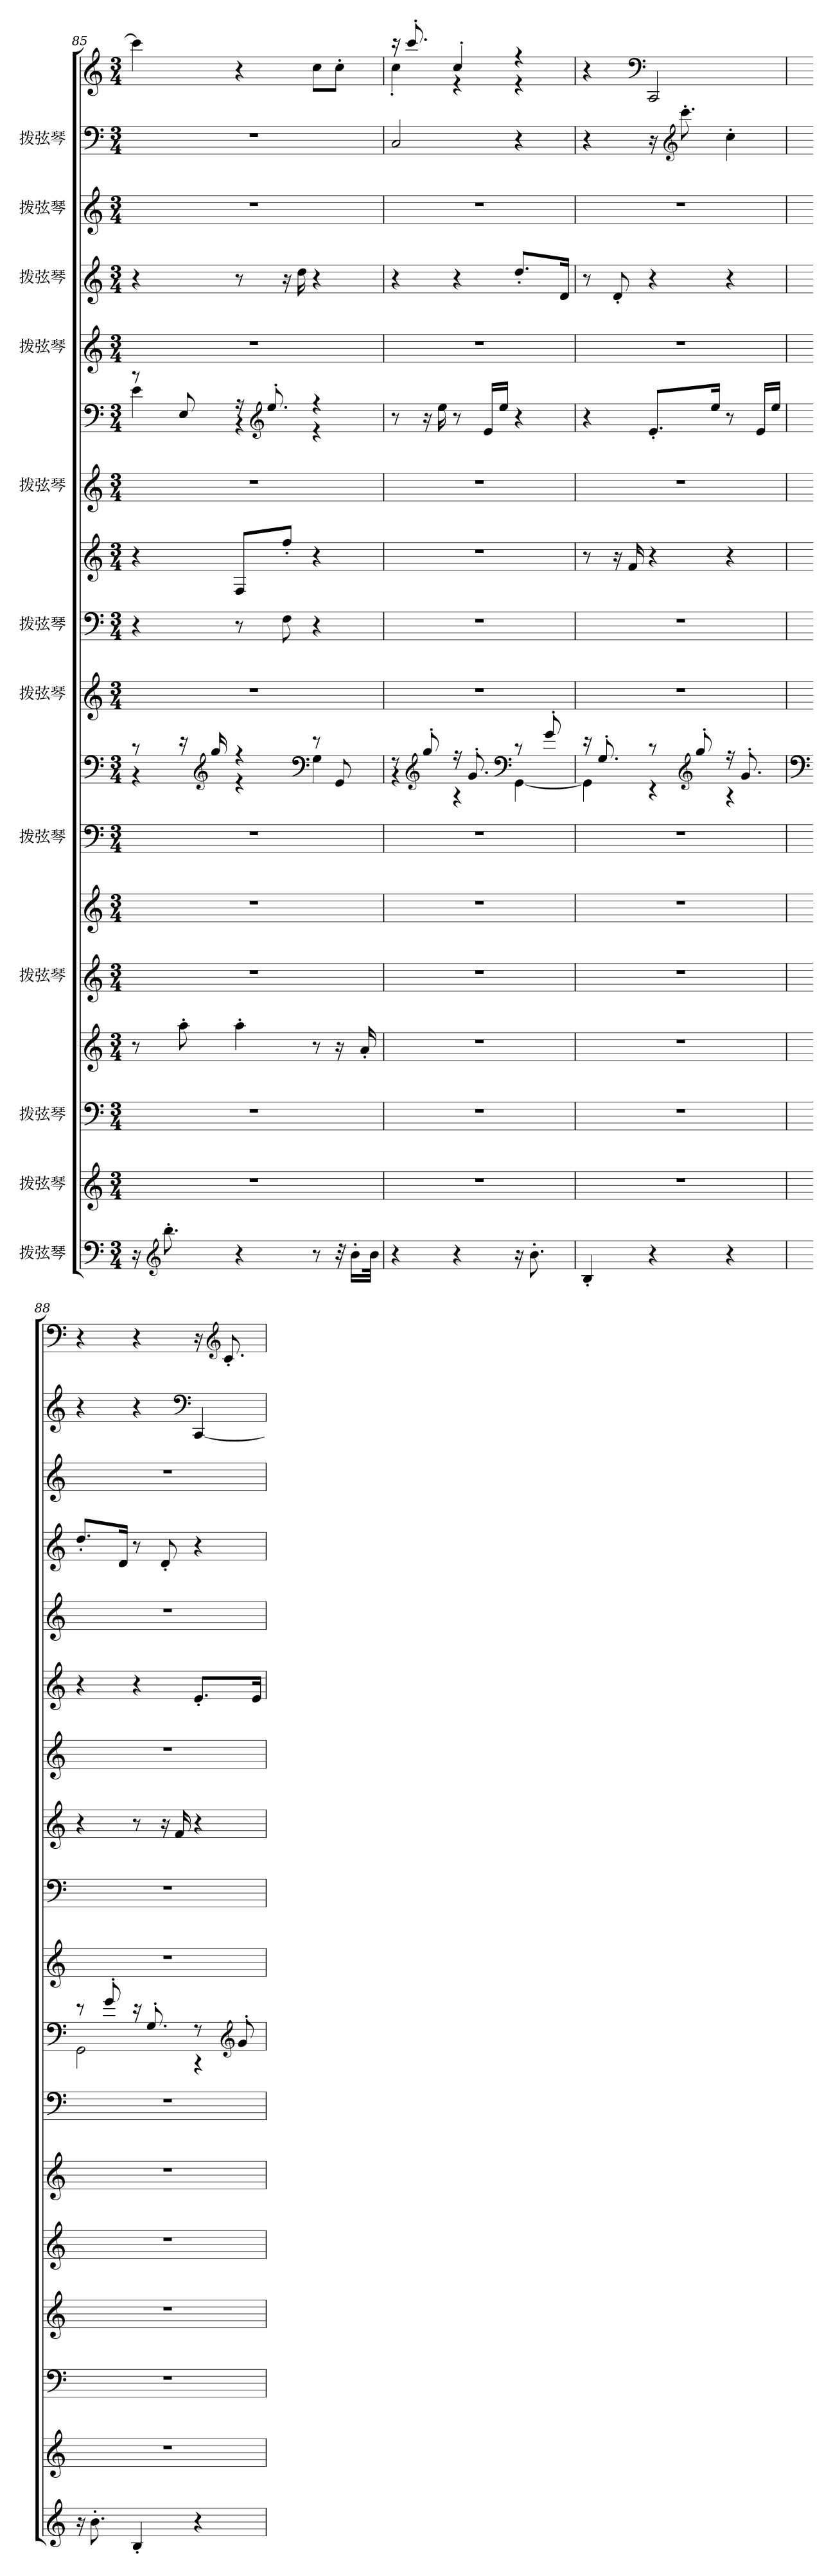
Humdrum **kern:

**kern	**kern	**kern	**kern	**kern	**kern	**kern	**kern	**kern	**kern	**kern	**kern	**kern	**kern	**kern	**kern	**kern	**kern
*part12	*part11	*part10	*part10	*part9	*part9	*part8	*part8	*part7	*part6	*part6	*part5	*part5	*part4	*part3	*part2	*part1	*part1
*staff18	*staff17	*staff16	*staff15	*staff14	*staff13	*staff12	*staff11	*staff10	*staff9	*staff8	*staff7	*staff6	*staff5	*staff4	*staff3	*staff2	*staff1
*I"拨弦琴	*I"拨弦琴	*I"拨弦琴	*	*I"拨弦琴	*	*I"拨弦琴	*	*I"拨弦琴	*I"拨弦琴	*	*I"拨弦琴	*	*I"拨弦琴	*I"拨弦琴	*I"拨弦琴	*I"拨弦琴	*
!!LO:PB:g=z
*clefF4	*clefG2	*clefF4	*clefG2	*clefG2	*clefG2	*clefF4	*clefF4	*clefG2	*clefF4	*clefG2	*clefG2	*clefF4	*clefG2	*clefG2	*clefG2	*clefF4	*clefG2
*k[]	*k[]	*k[]	*k[]	*k[]	*k[]	*k[]	*k[]	*k[]	*k[]	*k[]	*k[]	*k[]	*k[]	*k[]	*k[]	*k[]	*k[]
*M3/4	*M3/4	*M3/4	*M3/4	*M3/4	*M3/4	*M3/4	*M3/4	*M3/4	*M3/4	*M3/4	*M3/4	*M3/4	*M3/4	*M3/4	*M3/4	*M3/4	*M3/4
=85	=85	=85	=85	=85	=85	=85	=85	=85	=85	=85	=85	=85	=85	=85	=85	=85	=85
*	*	*	*	*	*	*	*^	*	*	*	*	*^	*	*	*	*	*
16r	2.r	2.r	8r	2.r	2.r	2.r	8r	4r	2.r	4r	4r	2.r	8r	4e\	2.r	4r	2.r	2.r	4ccc\]
*clefG2	*	*	*	*	*	*	*	*	*	*	*	*	*	*	*	*	*	*	*
8.bb'\	.	.	.	.	.	.	.	.	.	.	.	.	.	.	.	.	.	.	.
.	.	.	8aa'\	.	.	.	16r	.	.	.	.	.	8E/	.	.	.	.	.	.
*	*	*	*	*	*	*	*clefG2	*	*	*	*	*	*	*	*	*	*	*	*
.	.	.	.	.	.	.	16gg/	.	.	.	.	.	.	.	.	.	.	.	.
4r	.	.	4aa'\	.	.	.	4r	4r	.	8r	8F/L	.	16r	4r	.	8r	.	.	4r
*	*	*	*	*	*	*	*	*	*	*	*	*	*clefG2	*	*	*	*	*	*
.	.	.	.	.	.	.	.	.	.	.	.	.	8.ee'/	.	.	.	.	.	.
.	.	.	.	.	.	.	.	.	.	8F\	8ff'/J	.	.	.	.	16r	.	.	.
.	.	.	.	.	.	.	.	.	.	.	.	.	.	.	.	16dd\	.	.	.
*	*	*	*	*	*	*	*clefF4	*	*	*	*	*	*	*	*	*	*	*	*
8r	.	.	8r	.	.	.	8r	4G\	.	4r	4r	.	4r	4r	.	4r	.	.	8cc\L
32r	.	.	16r	.	.	.	8GG/	.	.	.	.	.	.	.	.	.	.	.	8cc'\J
16b'\LL	.	.	.	.	.	.	.	.	.	.	.	.	.	.	.	.	.	.	.
.	.	.	16a'/	.	.	.	.	.	.	.	.	.	.	.	.	.	.	.	.
32b\JJk	.	.	.	.	.	.	.	.	.	.	.	.	.	.	.	.	.	.	.
*	*	*	*	*	*	*	*	*	*	*	*	*	*v	*v	*	*	*	*	*
=86	=86	=86	=86	=86	=86	=86	=86	=86	=86	=86	=86	=86	=86	=86	=86	=86	=86	=86
*	*	*	*	*	*	*	*	*	*	*	*	*	*	*	*	*	*	*^
4r	2.r	2.r	2.r	2.r	2.r	2.r	8r	4r	2.r	2.r	2.r	2.r	8r	2.r	4r	2.r	2C/	16r	4cc'\
.	.	.	.	.	.	.	.	.	.	.	.	.	.	.	.	.	.	8.ccc'/	.
*	*	*	*	*	*	*	*clefG2	*	*	*	*	*	*	*	*	*	*	*	*
.	.	.	.	.	.	.	8gg'/	.	.	.	.	.	16r	.	.	.	.	.	.
.	.	.	.	.	.	.	.	.	.	.	.	.	16ee\	.	.	.	.	.	.
4r	.	.	.	.	.	.	16r	4r	.	.	.	.	8r	.	4r	.	.	4cc'/	4r
.	.	.	.	.	.	.	8.g'/	.	.	.	.	.	.	.	.	.	.	.	.
.	.	.	.	.	.	.	.	.	.	.	.	.	16e/LL	.	.	.	.	.	.
.	.	.	.	.	.	.	.	.	.	.	.	.	16ee/JJ	.	.	.	.	.	.
*	*	*	*	*	*	*	*clefF4	*	*	*	*	*	*	*	*	*	*	*	*
16r	.	.	.	.	.	.	8r	[4GG\	.	.	.	.	4r	.	8.dd'/L	.	4r	4r	4r
8.b'\	.	.	.	.	.	.	.	.	.	.	.	.	.	.	.	.	.	.	.
.	.	.	.	.	.	.	8g'/	.	.	.	.	.	.	.	.	.	.	.	.
.	.	.	.	.	.	.	.	.	.	.	.	.	.	.	16d/Jk	.	.	.	.
*	*	*	*	*	*	*	*	*	*	*	*	*	*	*	*	*	*	*v	*v
=87	=87	=87	=87	=87	=87	=87	=87	=87	=87	=87	=87	=87	=87	=87	=87	=87	=87	=87
4B'/	2.r	2.r	2.r	2.r	2.r	2.r	16r	4GG\]	2.r	2.r	8r	2.r	4r	2.r	8r	2.r	4r	4r
.	.	.	.	.	.	.	8.G'/	.	.	.	.	.	.	.	.	.	.	.
.	.	.	.	.	.	.	.	.	.	.	16r	.	.	.	8d'/	.	.	.
.	.	.	.	.	.	.	.	.	.	.	16f/	.	.	.	.	.	.	.
*	*	*	*	*	*	*	*	*	*	*	*	*	*	*	*	*	*	*clefF4
4r	.	.	.	.	.	.	8r	4r	.	.	4r	.	8.e'/L	.	4r	.	16r	2CC/
*	*	*	*	*	*	*	*	*	*	*	*	*	*	*	*	*	*clefG2	*
.	.	.	.	.	.	.	.	.	.	.	.	.	.	.	.	.	8.ccc'\	.
*	*	*	*	*	*	*	*clefG2	*	*	*	*	*	*	*	*	*	*	*
.	.	.	.	.	.	.	8gg'/	.	.	.	.	.	.	.	.	.	.	.
.	.	.	.	.	.	.	.	.	.	.	.	.	16ee/Jk	.	.	.	.	.
4r	.	.	.	.	.	.	16r	4r	.	.	4r	.	8r	.	4r	.	4cc'\	.
.	.	.	.	.	.	.	8.g'/	.	.	.	.	.	.	.	.	.	.	.
.	.	.	.	.	.	.	.	.	.	.	.	.	16e/LL	.	.	.	.	.
.	.	.	.	.	.	.	.	.	.	.	.	.	16ee/JJ	.	.	.	.	.
!!LO:PB:g=z
=88	=88	=88	=88	=88	=88	=88	=88	=88	=88	=88	=88	=88	=88	=88	=88	=88	=88	=88
*	*	*	*	*	*	*	*clefF4	*	*	*	*	*	*	*	*	*	*	*
16r	2.r	2.r	2.r	2.r	2.r	2.r	8r	2GG\	2.r	2.r	4r	2.r	4r	2.r	8.dd'/L	2.r	4r	4r
8.b'\	.	.	.	.	.	.	.	.	.	.	.	.	.	.	.	.	.	.
.	.	.	.	.	.	.	8g'/	.	.	.	.	.	.	.	.	.	.	.
.	.	.	.	.	.	.	.	.	.	.	.	.	.	.	16d/Jk	.	.	.
4B'/	.	.	.	.	.	.	16r	.	.	.	8r	.	4r	.	8r	.	4r	4r
.	.	.	.	.	.	.	8.G'/	.	.	.	.	.	.	.	.	.	.	.
.	.	.	.	.	.	.	.	.	.	.	16r	.	.	.	8d'/	.	.	.
.	.	.	.	.	.	.	.	.	.	.	16f/	.	.	.	.	.	.	.
*	*	*	*	*	*	*	*	*	*	*	*	*	*	*	*	*	*clefF4	*
4r	.	.	.	.	.	.	8r	4r	.	.	4r	.	8.e'/L	.	4r	.	[4CC/	16r
*	*	*	*	*	*	*	*	*	*	*	*	*	*	*	*	*	*	*clefG2
.	.	.	.	.	.	.	.	.	.	.	.	.	.	.	.	.	.	8.c'/
*	*	*	*	*	*	*	*clefG2	*	*	*	*	*	*	*	*	*	*	*
.	.	.	.	.	.	.	8g'/	.	.	.	.	.	.	.	.	.	.	.
.	.	.	.	.	.	.	.	.	.	.	.	.	16e/Jk	.	.	.	.	.
*	*	*	*	*	*	*	*v	*v	*	*	*	*	*	*	*	*	*	*
=	=	=	=	=	=	=	=	=	=	=	=	=	=	=	=	=	=
*-	*-	*-	*-	*-	*-	*-	*-	*-	*-	*-	*-	*-	*-	*-	*-	*-	*-
